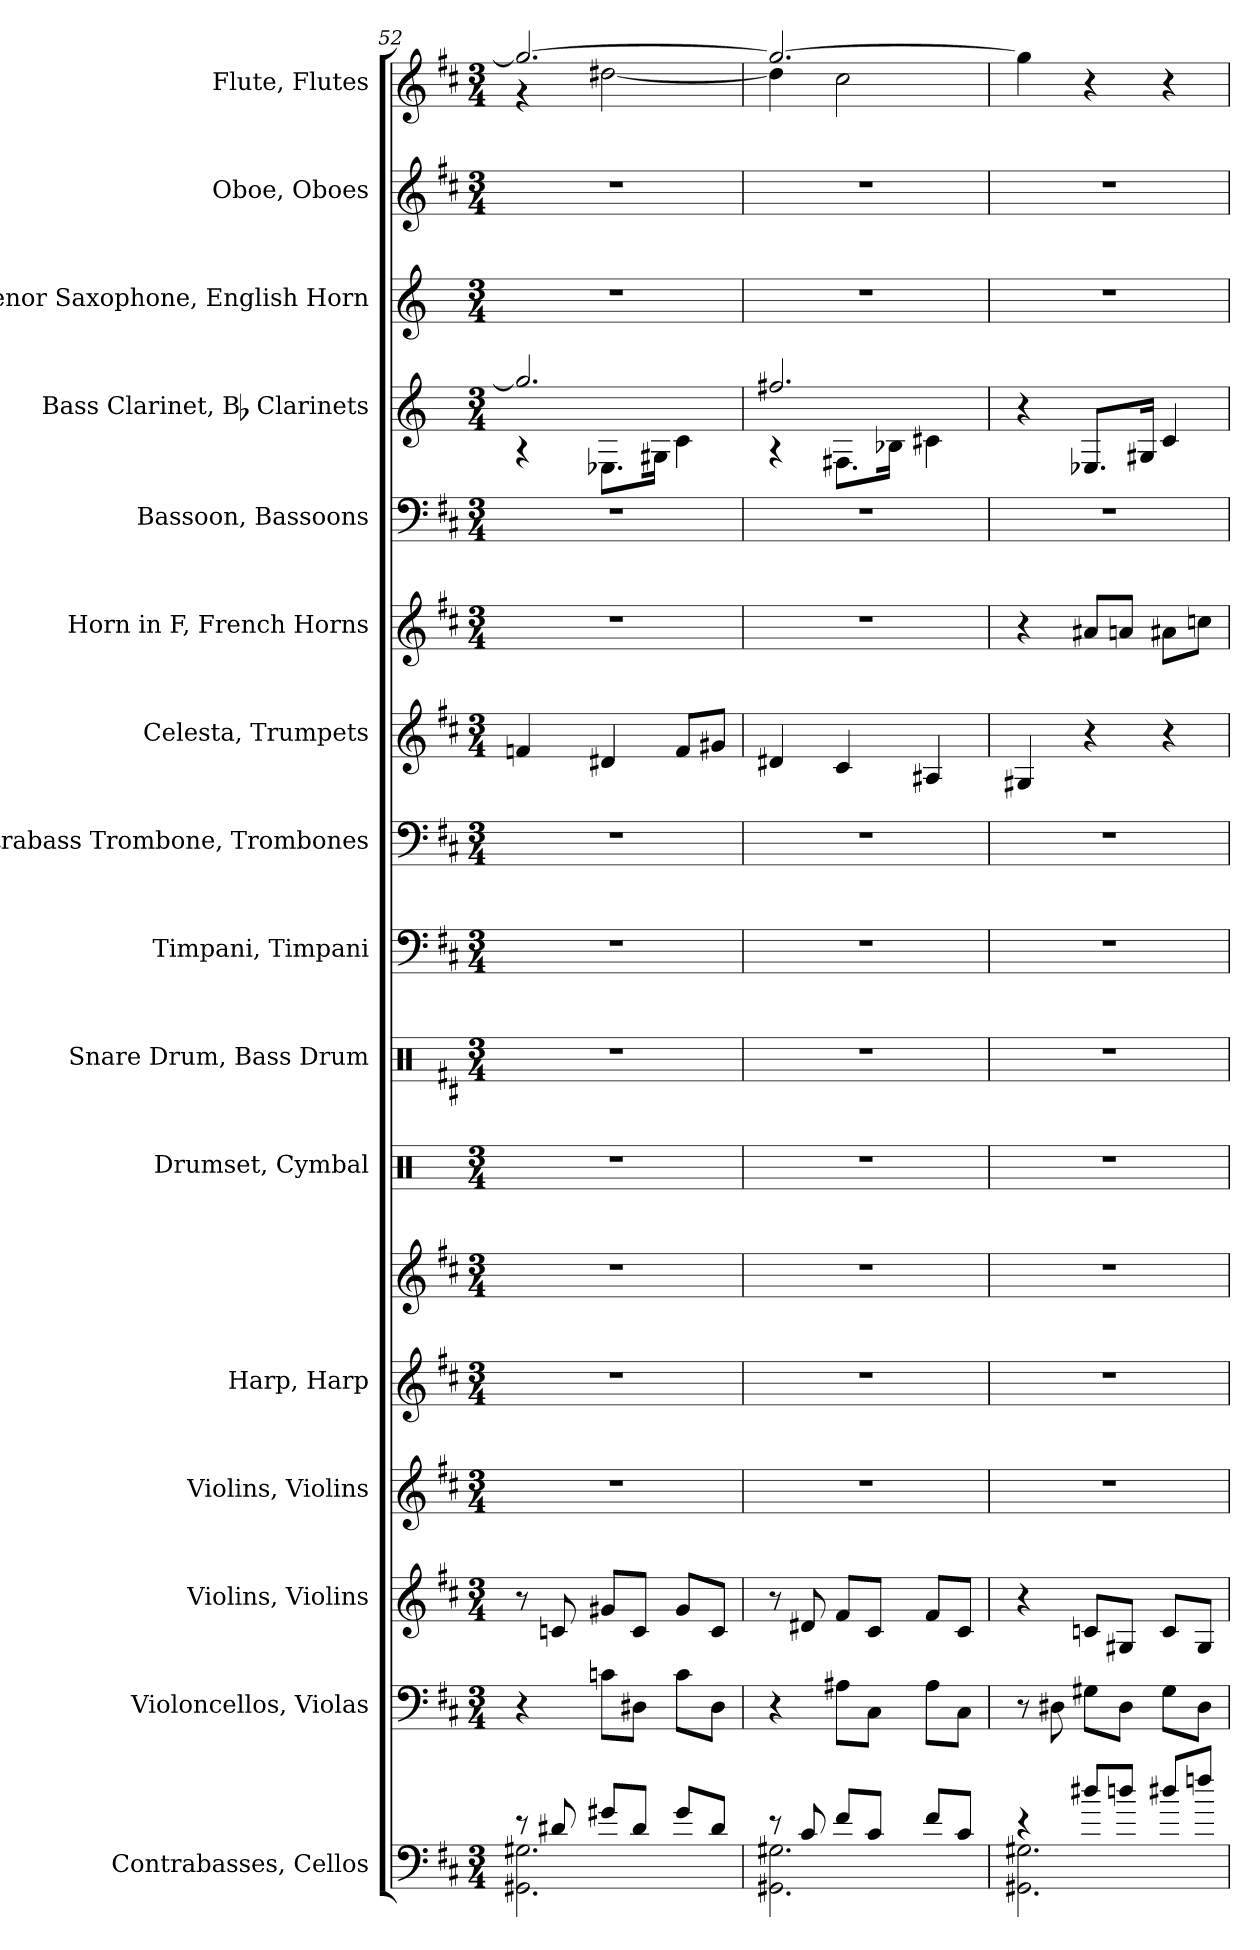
**kern	**kern	**kern	**kern	**kern	**kern	**kern	**kern	**kern	**kern	**kern	**kern	**kern	**kern	**kern	**kern	**kern
*part16	*part15	*part14	*part13	*part12	*part12	*part11	*part10	*part9	*part8	*part7	*part6	*part5	*part4	*part3	*part2	*part1
*staff17	*staff16	*staff15	*staff14	*staff13	*staff12	*staff11	*staff10	*staff9	*staff8	*staff7	*staff6	*staff5	*staff4	*staff3	*staff2	*staff1
*I"Contrabasses, Cellos	*I"Violoncellos, Violas	*I"Violins, Violins	*I"Violins, Violins	*I"Harp, Harp	*	*I"Drumset, Cymbal	*I"Snare Drum, Bass Drum	*I"Timpani, Timpani	*I"Contrabass Trombone, Trombones	*I"Celesta, Trumpets	*I"Horn in F, French Horns	*I"Bassoon, Bassoons	*I"Bass Clarinet, B-flat Clarinets	*I"Tenor Saxophone, English Horn	*I"Oboe, Oboes	*I"Flute, Flutes
*I'Cbs.	*I'Vcs.	*I'Vlns.	*I'Vlns.	*I'Hrp.	*	*I'Drs.	*I'Sn. Dr.	*I'Timp.	*I'Cb. Tbn.	*I'Cel.	*I'F Hn.	*I'Bsn.	*I'B. Cl.	*I'T. Sax.	*I'Ob.	*I'Fl.
!!LO:PB:g=z
*clefF4	*clefF4	*clefG2	*clefG2	*clefG2	*clefG2	*clefX	*clefX	*clefF4	*clefF4	*clefG2	*clefG2	*clefF4	*clefG2	*clefG2	*clefG2	*clefG2
*ITrd7c12	*	*	*	*	*	*	*	*	*	*ITrd-7c-12	*ITrd4c7	*	*ITrd8c14	*ITrd8c14	*	*
*k[f#c#]	*k[f#c#]	*k[f#c#]	*k[f#c#]	*k[f#c#]	*k[f#c#]	*k[]	*k[f#c#]	*k[f#c#]	*k[f#c#]	*k[f#c#]	*k[f#]	*k[f#c#]	*k[]	*k[]	*k[f#c#]	*k[f#c#]
*M3/4	*M3/4	*M3/4	*M3/4	*M3/4	*M3/4	*M3/4	*M3/4	*M3/4	*M3/4	*M3/4	*M3/4	*M3/4	*M3/4	*M3/4	*M3/4	*M3/4
=52	=52	=52	=52	=52	=52	=52	=52	=52	=52	=52	=52	=52	=52	=52	=52	=52
*^	*	*	*	*	*	*	*	*	*	*	*	*	*^	*	*	*^
8r	2.GGG#X\ 2.GG#X\	4r	8r	2.r	2.r	2.r	2.r	2.r	2.r	2.r	4ffn/	2.r	2.r	2.g#/]	4r	2.r	2.r	2.gg#/_	4r
8D#X/	.	.	8cn/	.	.	.	.	.	.	.	.	.	.	.	.	.	.	.	.
8G#X/L	.	8cn\L	8g#X/L	.	.	.	.	.	.	.	4dd#X/	.	.	.	8.EE-X\L	.	.	.	[2dd#X\
8D#/J	.	8D#X\J	8c/J	.	.	.	.	.	.	.	.	.	.	.	.	.	.	.	.
.	.	.	.	.	.	.	.	.	.	.	.	.	.	.	16GG#X\Jk	.	.	.	.
8G#/L	.	8c\L	8g#/L	.	.	.	.	.	.	.	8ff/L	.	.	.	4C\	.	.	.	.
8D#/J	.	8D#\J	8c/J	.	.	.	.	.	.	.	8gg#X/J	.	.	.	.	.	.	.	.
=53	=53	=53	=53	=53	=53	=53	=53	=53	=53	=53	=53	=53	=53	=53	=53	=53	=53	=53	=53
8r	2.GGG#X\ 2.GG#X\	4r	8r	2.r	2.r	2.r	2.r	2.r	2.r	2.r	4dd#X/	2.r	2.r	2.f#X/	4r	2.r	2.r	2.gg#/_	4dd#\]
8C#/	.	.	8d#X/	.	.	.	.	.	.	.	.	.	.	.	.	.	.	.	.
8F#/L	.	8A#X\L	8f#/L	.	.	.	.	.	.	.	4cc#/	.	.	.	8.FF#X\L	.	.	.	2cc#\
8C#/J	.	8C#\J	8c#/J	.	.	.	.	.	.	.	.	.	.	.	.	.	.	.	.
.	.	.	.	.	.	.	.	.	.	.	.	.	.	.	16BB-X\Jk	.	.	.	.
8F#/L	.	8A#\L	8f#/L	.	.	.	.	.	.	.	4a#X/	.	.	.	4C#X\	.	.	.	.
8C#/J	.	8C#\J	8c#/J	.	.	.	.	.	.	.	.	.	.	.	.	.	.	.	.
*	*	*	*	*	*	*	*	*	*	*	*	*	*	*v	*v	*	*	*v	*v
=54	=54	=54	=54	=54	=54	=54	=54	=54	=54	=54	=54	=54	=54	=54	=54	=54	=54
4r	2.GGG#X\ 2.GG#X\	8r	4r	2.r	2.r	2.r	2.r	2.r	2.r	2.r	4g#X/	4r	2.r	4r	2.r	2.r	4gg#\]
.	.	8D#X\	.	.	.	.	.	.	.	.	.	.	.	.	.	.	.
8d#X/L	.	8G#X\L	8cn/L	.	.	.	.	.	.	.	4r	8d#X/L	.	8.EE-X/L	.	.	4r
8dn/J	.	8D#\J	8G#X/J	.	.	.	.	.	.	.	.	8dn/J	.	.	.	.	.
.	.	.	.	.	.	.	.	.	.	.	.	.	.	16GG#X/Jk	.	.	.
8d#X/L	.	8G#\L	8c/L	.	.	.	.	.	.	.	4r	8d#X\L	.	4C/	.	.	4r
8fn/J	.	8D#\J	8G#/J	.	.	.	.	.	.	.	.	8fn\J	.	.	.	.	.
*v	*v	*	*	*	*	*	*	*	*	*	*	*	*	*	*	*	*
=	=	=	=	=	=	=	=	=	=	=	=	=	=	=	=	=
*-	*-	*-	*-	*-	*-	*-	*-	*-	*-	*-	*-	*-	*-	*-	*-	*-
